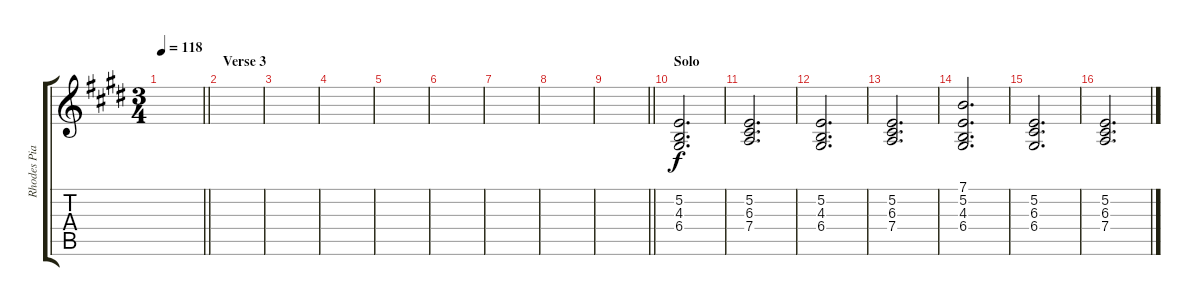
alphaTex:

\track ("Rhodes Piano" "Rhodes Pia") {instrument electricpiano1}
\staff {score tabs}
\tuning (E4 B3 G3 D3 A2 E2) {hide}
\ts (3 4)
\tempo 118
\clef g2
\barLineRight lightlight
\ks e
|
\section ("" "Verse 3")
|
|
|
|
|
|
|
\barLineRight lightlight
|
\section ("" "Solo")
(5.2 4.3 6.4).2{d} |
(5.2 6.3 7.4).2{d} |
(5.2 4.3 6.4).2{d} |
(5.2 6.3 7.4).2{d} |
(7.1 5.2 4.3 6.4).2{d} |
(5.2 6.3 6.4).2{d} |
(5.2 6.3 7.4).2{d}
